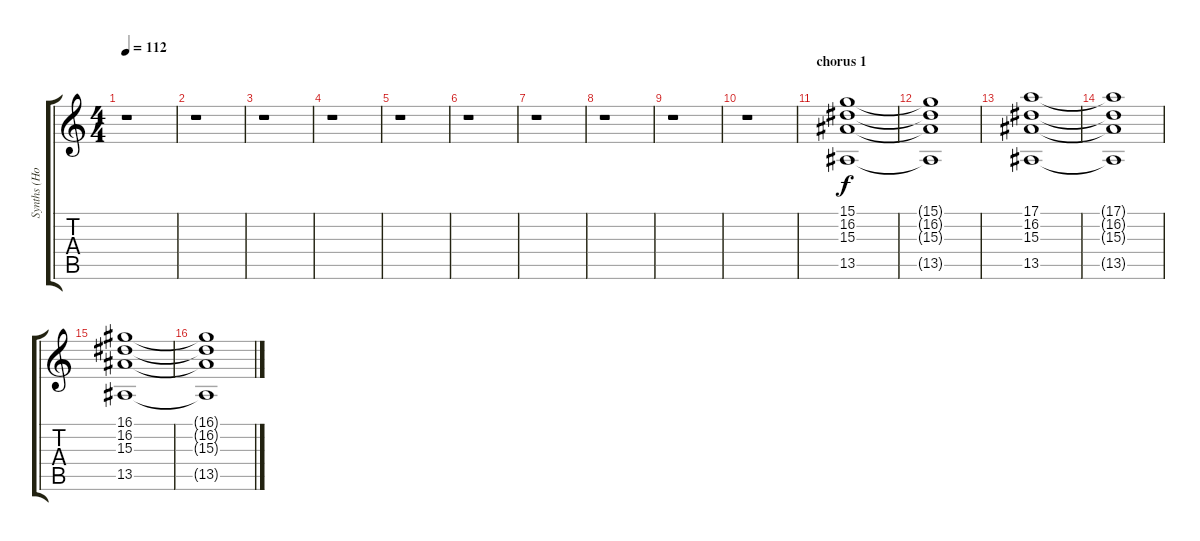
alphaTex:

\track ("Synths (Hogson)" "Synths (Ho") {instrument stringensemble1}
\staff {score tabs}
\tuning (E4 B3 G3 D3 A2 E2) {hide}
\ts (4 4)
\tempo 112
\clef g2
\ks c
r.1{dy f} |
r.1 |
r.1 |
r.1 |
r.1 |
r.1 |
r.1 |
r.1 |
r.1 |
r.1 |
\section ("" "chorus 1")
(15.1 16.2 15.3 13.5).1 |
(15.1{t} 16.2{t} 15.3{t} 13.5{t}).1 |
(17.1 16.2 15.3 13.5).1 |
(17.1{t} 16.2{t} 15.3{t} 13.5{t}).1 |
(16.1 16.2 15.3 13.5).1 |
(16.1{t} 16.2{t} 15.3{t} 13.5{t}).1
